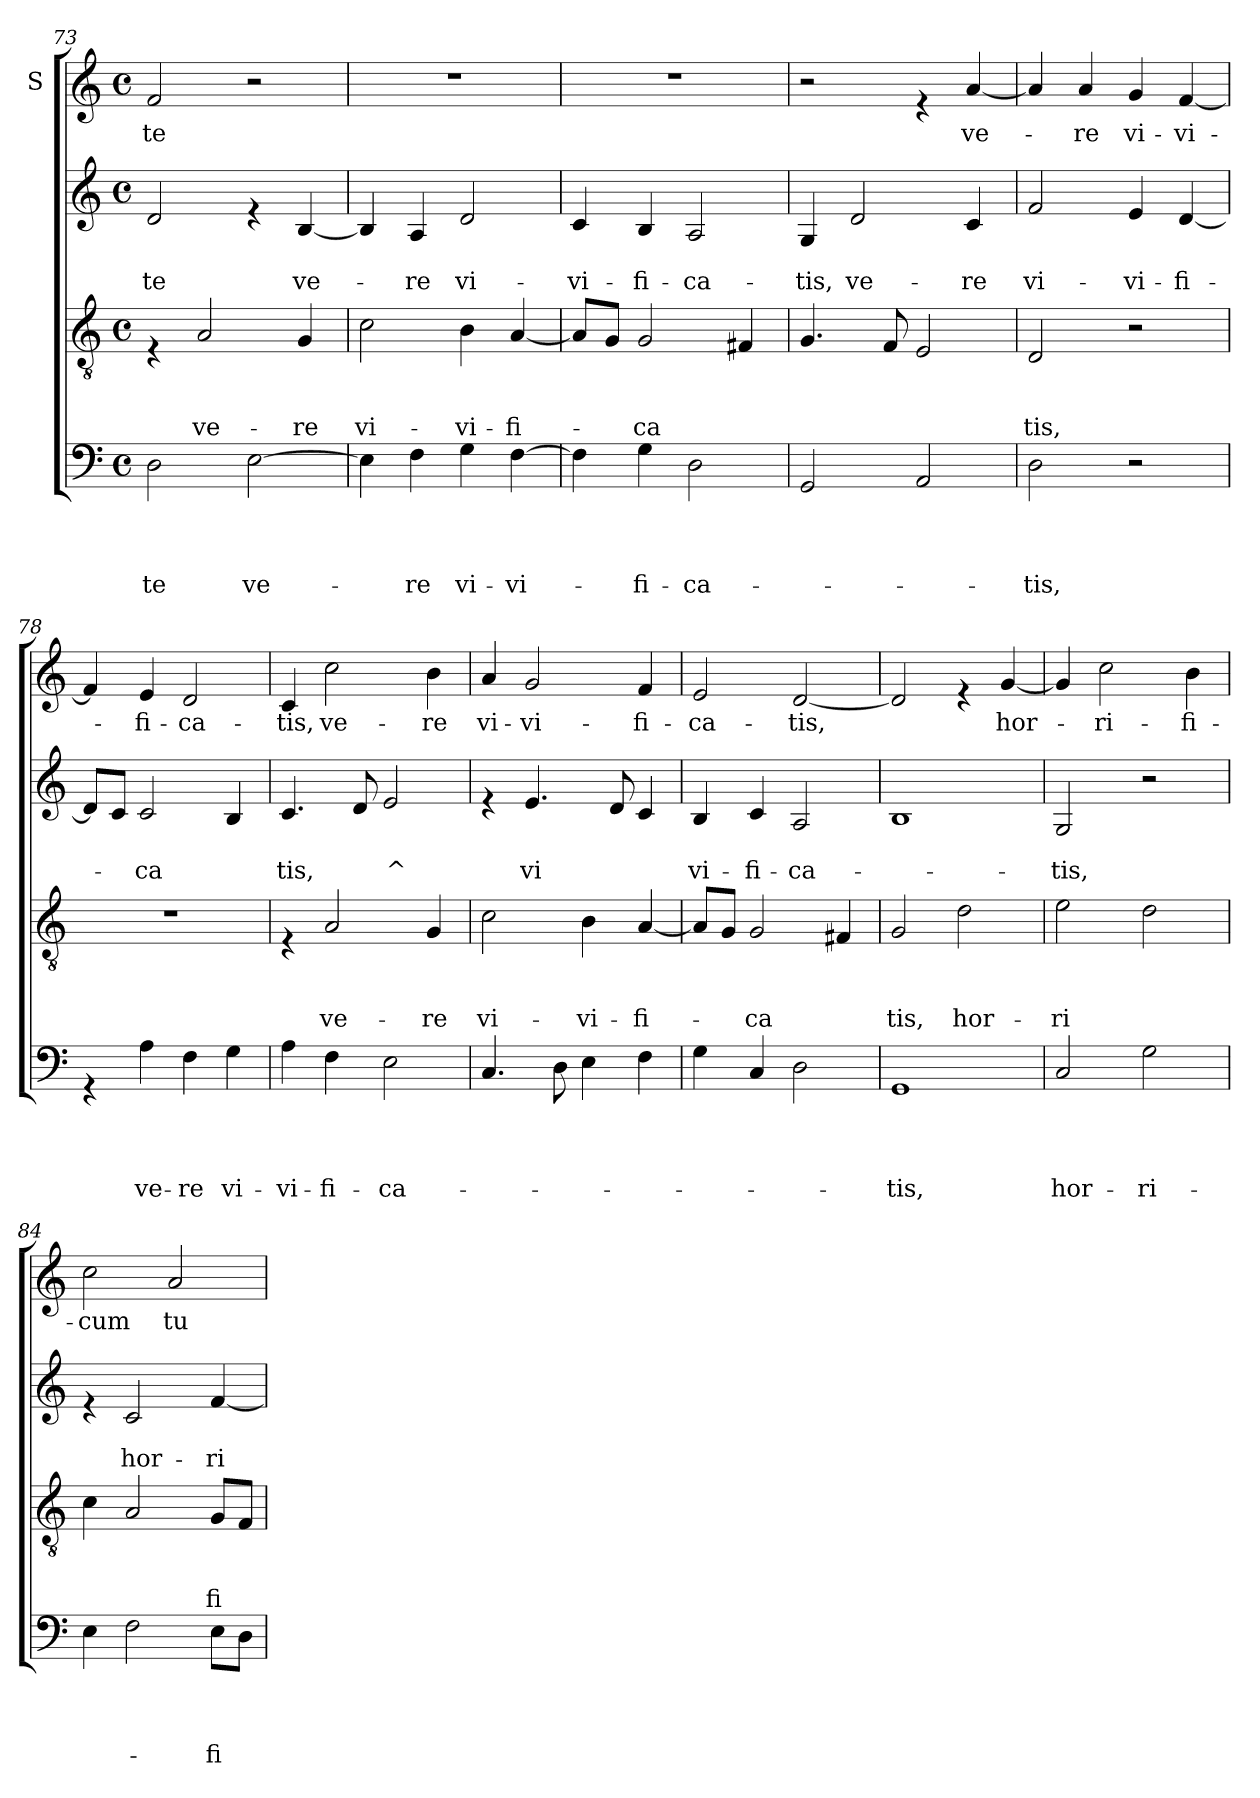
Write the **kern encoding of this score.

**kern	**text	**text	**text	**text	**kern	**text	**text	**text	**kern	**text	**text	**kern	**text
*part4	*part4	*part4	*part4	*part4	*part3	*part3	*part3	*part3	*part2	*part2	*part2	*part1	*part1
*staff4	*staff4	*staff4	*staff4	*staff4	*staff3	*staff3	*staff3	*staff3	*staff2	*staff2	*staff2	*staff1	*staff1
*	*	*	*	*	*	*	*	*	*	*	*	*I"S	*
*clefF4	*	*	*	*	*clefGv2	*	*	*	*clefG2	*	*	*clefG2	*
*k[]	*	*	*	*	*k[]	*	*	*	*k[]	*	*	*k[]	*
*C:	*	*	*	*	*C:	*	*	*	*C:	*	*	*C:	*
*M4/4	*	*	*	*	*M4/4	*	*	*	*M4/4	*	*	*M4/4	*
*met(c)	*	*	*	*	*met(c)	*	*	*	*met(c)	*	*	*met(c)	*
=73	=73	=73	=73	=73	=73	=73	=73	=73	=73	=73	=73	=73	=73
!	!	!	!	!LO:LY:b	!	!	!	!	!	!	!LO:LY:b	!	!LO:LY:b
2D\	.	.	.	te	4rE	.	.	.	2d/	.	te	2f/	-te
!	!	!	!	!	!	!	!	!LO:LY:b	!	!	!	!	!
.	.	.	.	.	2A/	.	.	ve-	.	.	.	.	.
!	!	!	!	!LO:LY:b	!	!	!	!	!	!	!	!	!
[>2E\	.	.	.	ve-	.	.	.	.	4re	.	.	2r	.
!	!	!	!	!	!	!	!	!LO:LY:b	!	!	!LO:LY:b	!	!
.	.	.	.	.	4G/	.	.	-re	[<4B/	.	ve-	.	.
!!LO:LB:g=z
=74	=74	=74	=74	=74	=74	=74	=74	=74	=74	=74	=74	=74	=74
!	!	!	!	!	!	!	!	!LO:LY:b	!	!	!	!	!
4E\]	.	.	.	.	2c\	.	.	vi-	4B/]	.	.	1r	.
!	!	!	!	!LO:LY:b	!	!	!	!	!	!	!LO:LY:b	!	!
4F\	.	.	.	-re	.	.	.	.	4A/	.	-re	.	.
!	!	!	!	!LO:LY:b	!	!	!	!LO:LY:b	!	!	!LO:LY:b	!	!
4G\	.	.	.	vi-	4B\	.	.	-vi-	2d/	.	vi-	.	.
!	!	!	!	!LO:LY:b	!	!	!	!LO:LY:b	!	!	!	!	!
[>4F\	.	.	.	-vi-	[<4A/	.	.	-fi-	.	.	.	.	.
=75	=75	=75	=75	=75	=75	=75	=75	=75	=75	=75	=75	=75	=75
!	!	!	!	!	!	!	!	!	!	!	!LO:LY:b	!	!
4F\]	.	.	.	.	8A/L]	.	.	.	4c/	.	-vi-	1r	.
.	.	.	.	.	8G/J	.	.	.	.	.	.	.	.
!	!	!	!	!LO:LY:b	!	!	!	!LO:LY:b	!	!	!LO:LY:b	!	!
4G\	.	.	.	-fi-	2G/	.	.	-ca	4B/	.	-fi-	.	.
!	!	!	!	!LO:LY:b	!	!	!	!	!	!	!LO:LY:b	!	!
2D\	.	.	.	-ca-	.	.	.	.	2A/	.	-ca-	.	.
.	.	.	.	.	4F#X/	.	.	.	.	.	.	.	.
=76	=76	=76	=76	=76	=76	=76	=76	=76	=76	=76	=76	=76	=76
!	!	!	!	!	!	!	!	!	!	!	!LO:LY:b	!	!
2GG/	.	.	.	.	4.G/	.	.	.	4G/	.	-tis,	2r	.
!	!	!	!	!	!	!	!	!	!	!	!LO:LY:b	!	!
.	.	.	.	.	.	.	.	.	2d/	.	ve-	.	.
.	.	.	.	.	8F/	.	.	.	.	.	.	.	.
2AA/	.	.	.	.	2E/	.	.	.	.	.	.	4re	.
!	!	!	!	!	!	!	!	!	!	!	!LO:LY:b	!	!LO:LY:b
.	.	.	.	.	.	.	.	.	4c/	.	-re	[<4a/	ve-
=77	=77	=77	=77	=77	=77	=77	=77	=77	=77	=77	=77	=77	=77
!	!	!	!	!LO:LY:b	!	!	!	!LO:LY:b	!	!	!LO:LY:b	!	!
2D\	.	.	.	-tis,	2D/	.	.	tis,	2f/	.	vi-	4a/]	.
!	!	!	!	!	!	!	!	!	!	!	!	!	!LO:LY:b
.	.	.	.	.	.	.	.	.	.	.	.	4a/	-re
!	!	!	!	!	!	!	!	!	!	!	!LO:LY:b	!	!LO:LY:b
2r	.	.	.	.	2r	.	.	.	4e/	.	-vi-	4g/	vi-
!	!	!	!	!	!	!	!	!	!	!	!LO:LY:b	!	!LO:LY:b
.	.	.	.	.	.	.	.	.	[<4d/	.	-fi-	[<4f/	-vi-
=78	=78	=78	=78	=78	=78	=78	=78	=78	=78	=78	=78	=78	=78
4rGG	.	.	.	.	1r	.	.	.	8d/L]	.	.	4f/]	.
.	.	.	.	.	.	.	.	.	8c/J	.	.	.	.
!	!	!	!	!LO:LY:b	!	!	!	!	!	!	!LO:LY:b	!	!LO:LY:b
4A\	.	.	.	ve-	.	.	.	.	2c/	.	-ca	4e/	-fi-
!	!	!	!	!LO:LY:b	!	!	!	!	!	!	!	!	!LO:LY:b
4F\	.	.	.	-re	.	.	.	.	.	.	.	2d/	-ca-
!	!	!	!	!LO:LY:b	!	!	!	!	!	!	!	!	!
4G\	.	.	.	vi-	.	.	.	.	4B/	.	.	.	.
!!LO:PB:g=z
=79	=79	=79	=79	=79	=79	=79	=79	=79	=79	=79	=79	=79	=79
!	!	!	!	!LO:LY:b	!	!	!	!	!	!	!LO:LY:b	!	!LO:LY:b
4A\	.	.	.	-vi-	4rE	.	.	.	4.c/	.	tis,	4c/	-tis,
!	!	!	!	!LO:LY:b	!	!	!	!LO:LY:b	!	!	!	!	!LO:LY:b
4F\	.	.	.	-fi-	2A/	.	.	ve-	.	.	.	2cc\	ve-
.	.	.	.	.	.	.	.	.	8d/	.	.	.	.
!	!	!	!	!LO:LY:b	!	!	!	!	!	!	!LO:LY:b	!	!
2E\	.	.	.	-ca-	.	.	.	.	2e/	.	^	.	.
!	!	!	!	!	!	!	!	!LO:LY:b	!	!	!	!	!LO:LY:b
.	.	.	.	.	4G/	.	.	-re	.	.	.	4b\	-re
=80	=80	=80	=80	=80	=80	=80	=80	=80	=80	=80	=80	=80	=80
!	!	!	!	!	!	!	!	!LO:LY:b	!	!	!	!	!LO:LY:b
4.C/	.	.	.	.	2c\	.	.	vi-	4re	.	.	4a/	vi-
!	!	!	!	!	!	!	!	!	!	!	!LO:LY:b	!	!LO:LY:b
.	.	.	.	.	.	.	.	.	4.e/	.	vi	2g/	-vi-
8D\	.	.	.	.	.	.	.	.	.	.	.	.	.
!	!	!	!	!	!	!	!	!LO:LY:b	!	!	!	!	!
4E\	.	.	.	.	4B\	.	.	-vi-	.	.	.	.	.
.	.	.	.	.	.	.	.	.	8d/	.	.	.	.
!	!	!	!	!	!	!	!	!LO:LY:b	!	!	!	!	!LO:LY:b
4F\	.	.	.	.	[<4A/	.	.	-fi-	4c/	.	.	4f/	-fi-
=81	=81	=81	=81	=81	=81	=81	=81	=81	=81	=81	=81	=81	=81
!	!	!	!	!	!	!	!	!	!	!	!LO:LY:b	!	!LO:LY:b
4G\	.	.	.	.	8A/L]	.	.	.	4B/	.	vi-	2e/	-ca-
.	.	.	.	.	8G/J	.	.	.	.	.	.	.	.
!	!	!	!	!	!	!	!	!LO:LY:b	!	!	!LO:LY:b	!	!
4C/	.	.	.	.	2G/	.	.	-ca	4c/	.	-fi-	.	.
!	!	!	!	!	!	!	!	!	!	!	!LO:LY:b	!	!LO:LY:b
2D\	.	.	.	.	.	.	.	.	2A/	.	-ca-	[<2d/	-tis,
.	.	.	.	.	4F#X/	.	.	.	.	.	.	.	.
=82	=82	=82	=82	=82	=82	=82	=82	=82	=82	=82	=82	=82	=82
!	!	!	!	!LO:LY:b	!	!	!	!LO:LY:b	!	!	!	!	!
1GG	.	.	.	-tis,	2G/	.	.	tis,	1B	.	.	2d/]	.
!	!	!	!	!	!	!	!	!LO:LY:b	!	!	!	!	!
.	.	.	.	.	2d\	.	.	hor-	.	.	.	4re	.
!	!	!	!	!	!	!	!	!	!	!	!	!	!LO:LY:b
.	.	.	.	.	.	.	.	.	.	.	.	[<4g/	hor-
=83	=83	=83	=83	=83	=83	=83	=83	=83	=83	=83	=83	=83	=83
!	!	!	!	!LO:LY:b	!	!	!	!LO:LY:b	!	!	!LO:LY:b	!	!
2C/	.	.	.	hor-	2e\	.	.	-ri	2G/	.	-tis,	4g/]	.
!	!	!	!	!	!	!	!	!	!	!	!	!	!LO:LY:b
.	.	.	.	.	.	.	.	.	.	.	.	2cc\	-ri-
!	!	!	!	!LO:LY:b	!	!	!	!	!	!	!	!	!
2G\	.	.	.	-ri-	2d\	.	.	.	2r	.	.	.	.
!	!	!	!	!	!	!	!	!	!	!	!	!	!LO:LY:b
.	.	.	.	.	.	.	.	.	.	.	.	4b\	-fi-
!!LO:LB:g=z
=84	=84	=84	=84	=84	=84	=84	=84	=84	=84	=84	=84	=84	=84
!	!	!	!	!	!	!	!	!	!	!	!	!	!LO:LY:b
4E\	.	.	.	.	4c\	.	.	.	4re	.	.	2cc\	-cum
!	!	!	!	!	!	!	!	!	!	!	!LO:LY:b	!	!
2F\	.	.	.	.	2A/	.	.	.	2c/	.	hor-	.	.
!	!	!	!	!	!	!	!	!	!	!	!	!	!LO:LY:b
.	.	.	.	.	.	.	.	.	.	.	.	2a/	tu
!	!	!	!	!LO:LY:b	!	!	!	!LO:LY:b	!	!	!LO:LY:b	!	!
8E\L	.	.	.	-fi	8G/L	.	.	fi	[<4f/	.	-ri-	.	.
8D\J	.	.	.	.	8F/J	.	.	.	.	.	.	.	.
=	=	=	=	=	=	=	=	=	=	=	=	=	=
*-	*-	*-	*-	*-	*-	*-	*-	*-	*-	*-	*-	*-	*-
